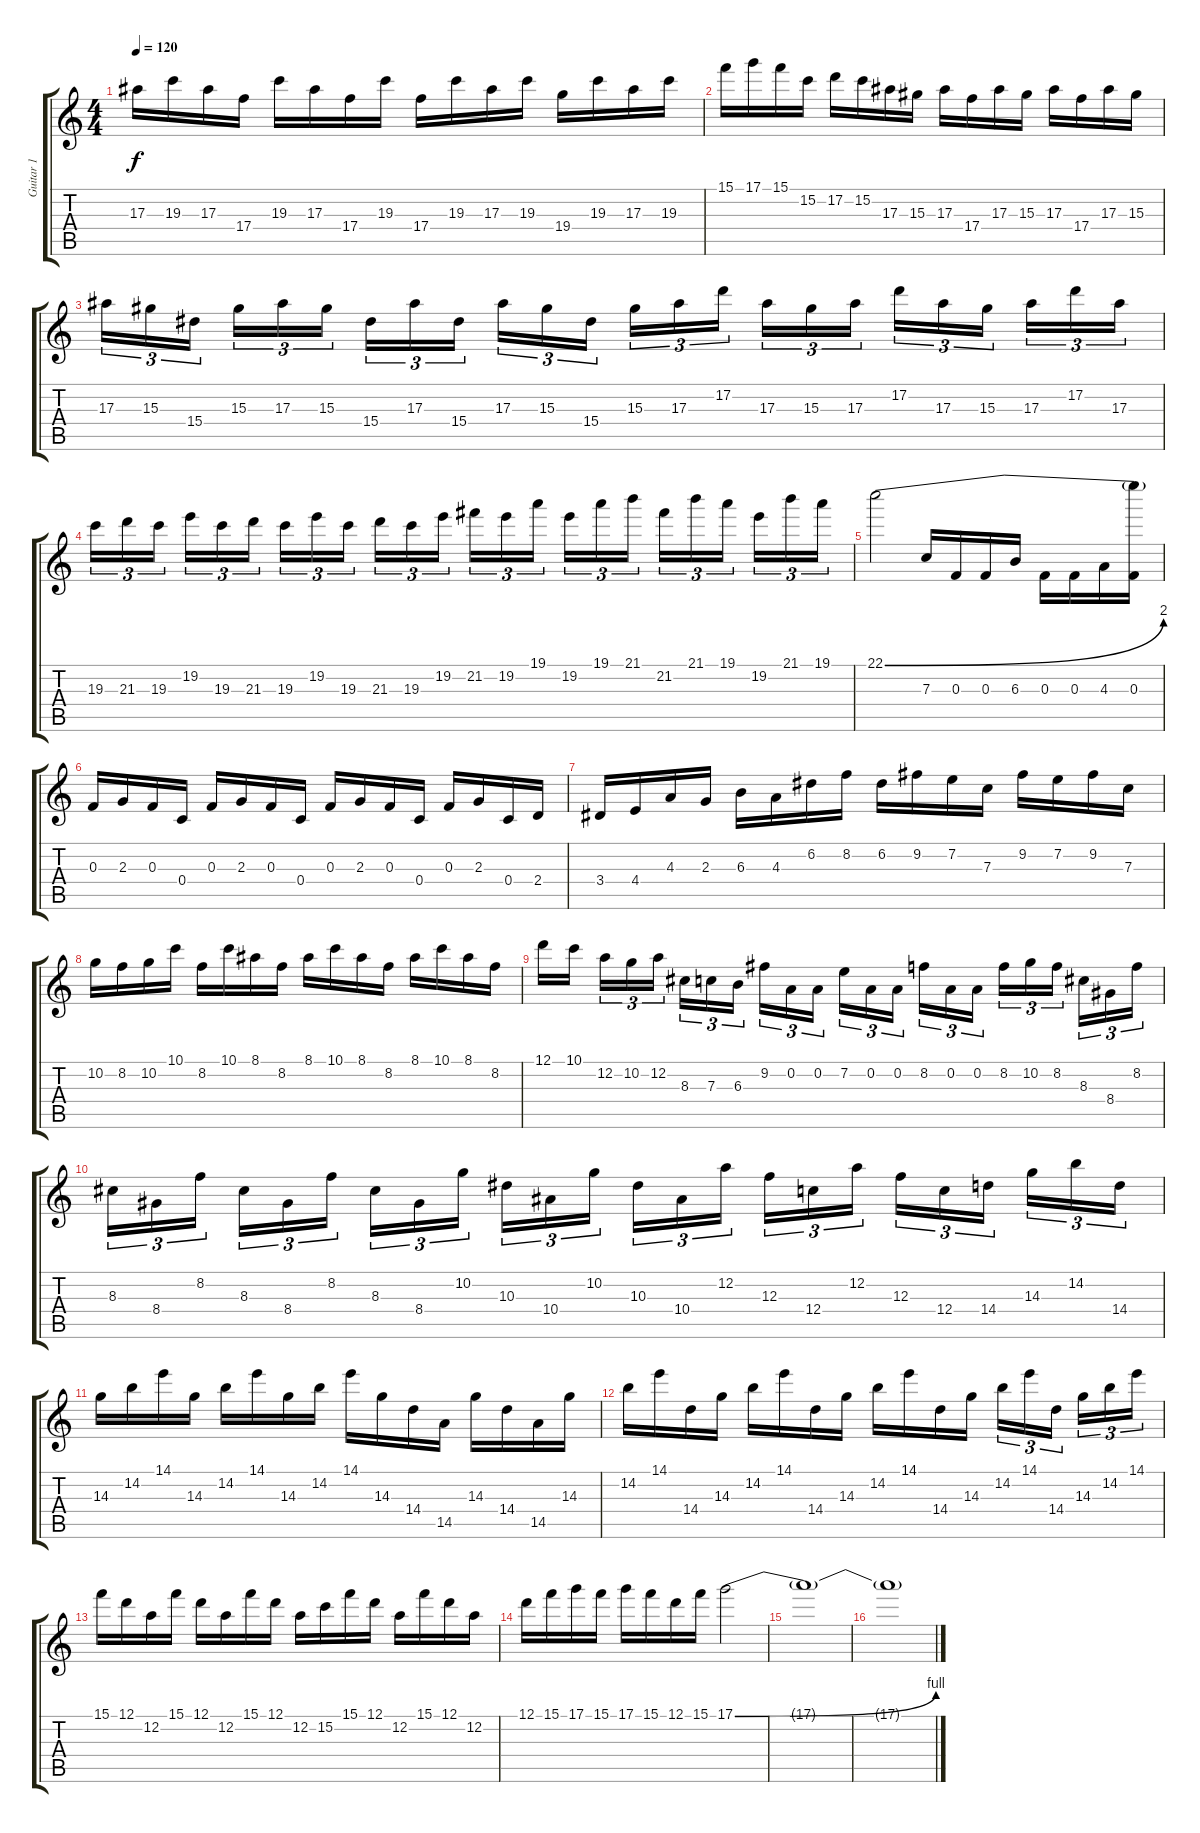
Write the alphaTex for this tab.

\track ("Guitar 1" "Guitar 1") {instrument distortionguitar}
\staff {score tabs}
\tuning (D4 A3 F3 C3 G2 D2) {hide}
\ts (4 4)
\tempo 120
\clef g2
\ks c
17.3.16{dy f} 19.3.16 17.3.16 17.4.16 19.3.16 17.3.16 17.4.16 19.3.16 17.4.16 19.3.16 17.3.16 19.3.16 19.4.16 19.3.16 17.3.16 19.3.16 |
15.1.16 17.1.16 15.1.16 15.2.16 17.2.16 15.2.16 17.3.16 15.3.16 17.3.16 17.4.16 17.3.16 15.3.16 17.3.16 17.4.16 17.3.16 15.3.16 |
17.3.16{tu (3 2)} 15.3.16{tu (3 2)} 15.4.16{tu (3 2)} 15.3.16{tu (3 2)} 17.3.16{tu (3 2)} 15.3.16{tu (3 2)} 15.4.16{tu (3 2)} 17.3.16{tu (3 2)} 15.4.16{tu (3 2)} 17.3.16{tu (3 2)} 15.3.16{tu (3 2)} 15.4.16{tu (3 2)} 15.3.16{tu (3 2)} 17.3.16{tu (3 2)} 17.2.16{tu (3 2)} 17.3.16{tu (3 2)} 15.3.16{tu (3 2)} 17.3.16{tu (3 2)} 17.2.16{tu (3 2)} 17.3.16{tu (3 2)} 15.3.16{tu (3 2)} 17.3.16{tu (3 2)} 17.2.16{tu (3 2)} 17.3.16{tu (3 2)} |
19.3.16{tu (3 2)} 21.3.16{tu (3 2)} 19.3.16{tu (3 2)} 19.2.16{tu (3 2)} 19.3.16{tu (3 2)} 21.3.16{tu (3 2)} 19.3.16{tu (3 2)} 19.2.16{tu (3 2)} 19.3.16{tu (3 2)} 21.3.16{tu (3 2)} 19.3.16{tu (3 2)} 19.2.16{tu (3 2)} 21.2.16{tu (3 2)} 19.2.16{tu (3 2)} 19.1.16{tu (3 2)} 19.2.16{tu (3 2)} 19.1.16{tu (3 2)} 21.1.16{tu (3 2)} 21.2.16{tu (3 2)} 21.1.16{tu (3 2)} 19.1.16{tu (3 2)} 19.2.16{tu (3 2)} 21.1.16{tu (3 2)} 19.1.16{tu (3 2)} |
22.1{be (bend 0 0 60 8)}.2 7.3.16 0.3.16 0.3.16 6.3.16 0.3.16 0.3.16 4.3.16 (22.1{t} 0.3).16 |
0.3.16 2.3.16 0.3.16 0.4.16 0.3.16 2.3.16 0.3.16 0.4.16 0.3.16 2.3.16 0.3.16 0.4.16 0.3.16 2.3.16 0.4.16 2.4.16 |
3.4.16 4.4.16 4.3.16 2.3.16 6.3.16 4.3.16 6.2.16 8.2.16 6.2.16 9.2.16 7.2.16 7.3.16 9.2.16 7.2.16 9.2.16 7.3.16 |
10.2.16 8.2.16 10.2.16 10.1.16 8.2.16 10.1.16 8.1.16 8.2.16 8.1.16 10.1.16 8.1.16 8.2.16 8.1.16 10.1.16 8.1.16 8.2.16 |
12.1.16 10.1.16 12.2.16{tu (3 2)} 10.2.16{tu (3 2)} 12.2.16{tu (3 2)} 8.3.16{tu (3 2)} 7.3.16{tu (3 2)} 6.3.16{tu (3 2)} 9.2.16{tu (3 2)} 0.2.16{tu (3 2)} 0.2.16{tu (3 2)} 7.2.16{tu (3 2)} 0.2.16{tu (3 2)} 0.2.16{tu (3 2)} 8.2.16{tu (3 2)} 0.2.16{tu (3 2)} 0.2.16{tu (3 2)} 8.2.16{tu (3 2)} 10.2.16{tu (3 2)} 8.2.16{tu (3 2)} 8.3.16{tu (3 2)} 8.4.16{tu (3 2)} 8.2.16{tu (3 2)} |
8.3.16{tu (3 2)} 8.4.16{tu (3 2)} 8.2.16{tu (3 2)} 8.3.16{tu (3 2)} 8.4.16{tu (3 2)} 8.2.16{tu (3 2)} 8.3.16{tu (3 2)} 8.4.16{tu (3 2)} 10.2.16{tu (3 2)} 10.3.16{tu (3 2)} 10.4.16{tu (3 2)} 10.2.16{tu (3 2)} 10.3.16{tu (3 2)} 10.4.16{tu (3 2)} 12.2.16{tu (3 2)} 12.3.16{tu (3 2)} 12.4.16{tu (3 2)} 12.2.16{tu (3 2)} 12.3.16{tu (3 2)} 12.4.16{tu (3 2)} 14.4.16{tu (3 2)} 14.3.16{tu (3 2)} 14.2.16{tu (3 2)} 14.4.16{tu (3 2)} |
14.3.16 14.2.16 14.1.16 14.3.16 14.2.16 14.1.16 14.3.16 14.2.16 14.1.16 14.3.16 14.4.16 14.5.16 14.3.16 14.4.16 14.5.16 14.3.16 |
14.2.16 14.1.16 14.4.16 14.3.16 14.2.16 14.1.16 14.4.16 14.3.16 14.2.16 14.1.16 14.4.16 14.3.16 14.2.16{tu (3 2)} 14.1.16{tu (3 2)} 14.4.16{tu (3 2)} 14.3.16{tu (3 2)} 14.2.16{tu (3 2)} 14.1.16{tu (3 2)} |
15.1.16 12.1.16 12.2.16 15.1.16 12.1.16 12.2.16 15.1.16 12.1.16 12.2.16 15.2.16 15.1.16 12.1.16 12.2.16 15.1.16 12.1.16 12.2.16 |
12.1.16 15.1.16 17.1.16 15.1.16 17.1.16 15.1.16 12.1.16 15.1.16 17.1{be (bend 0 0 60 4)}.2 |
17.1{t}.1 |
17.1{t}.1
